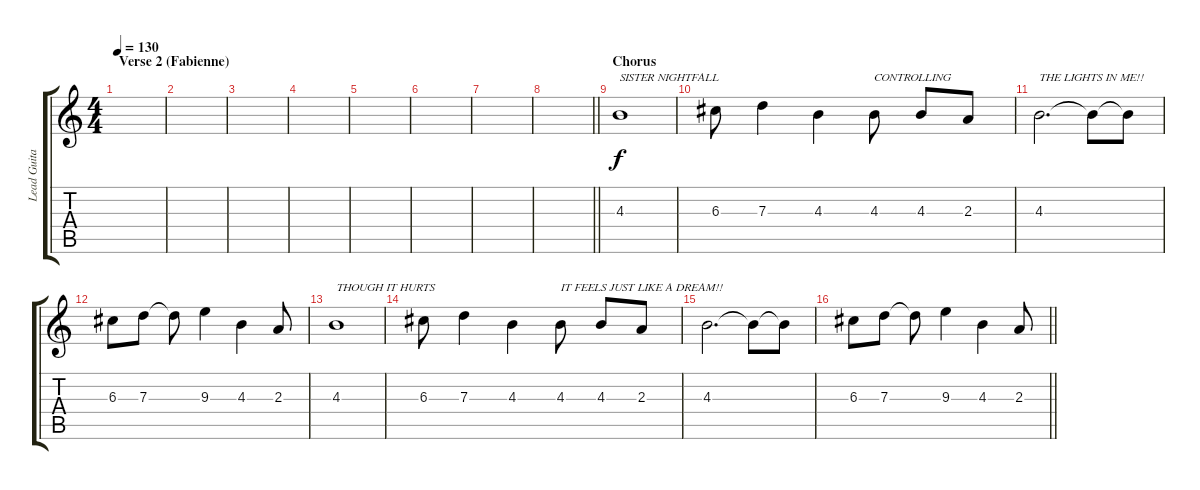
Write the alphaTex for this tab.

\track ("Lead Guitar" "Lead Guita") {instrument distortionguitar}
\staff {score tabs}
\tuning (E4 B3 G3 D3 A2 E2) {hide}
\ts (4 4)
\section ("" "Verse 2 (Fabienne)")
\tempo 130
\clef g2
\ks c
|
|
|
|
|
|
|
\barLineRight lightlight
|
\section ("" "Chorus")
4.3.1{txt "SISTER NIGHTFALL"} |
6.3.8 7.3.4 4.3.4 4.3.8{txt "CONTROLLING"} 4.3.8 2.3.8 |
4.3.2{d txt "THE LIGHTS IN ME!!"} 4.3{t}.8 4.3{t}.8 |
6.3.8 7.3.8 7.3{t}.8 9.3.4 4.3.4 2.3.8 |
4.3.1{txt "THOUGH IT HURTS"} |
6.3.8 7.3.4 4.3.4 4.3.8{txt "IT FEELS JUST LIKE A DREAM!!"} 4.3.8 2.3.8 |
4.3.2{d} 4.3{t}.8 4.3{t}.8 |
\barLineRight lightlight
6.3.8 7.3.8 7.3{t}.8 9.3.4 4.3.4 2.3.8
